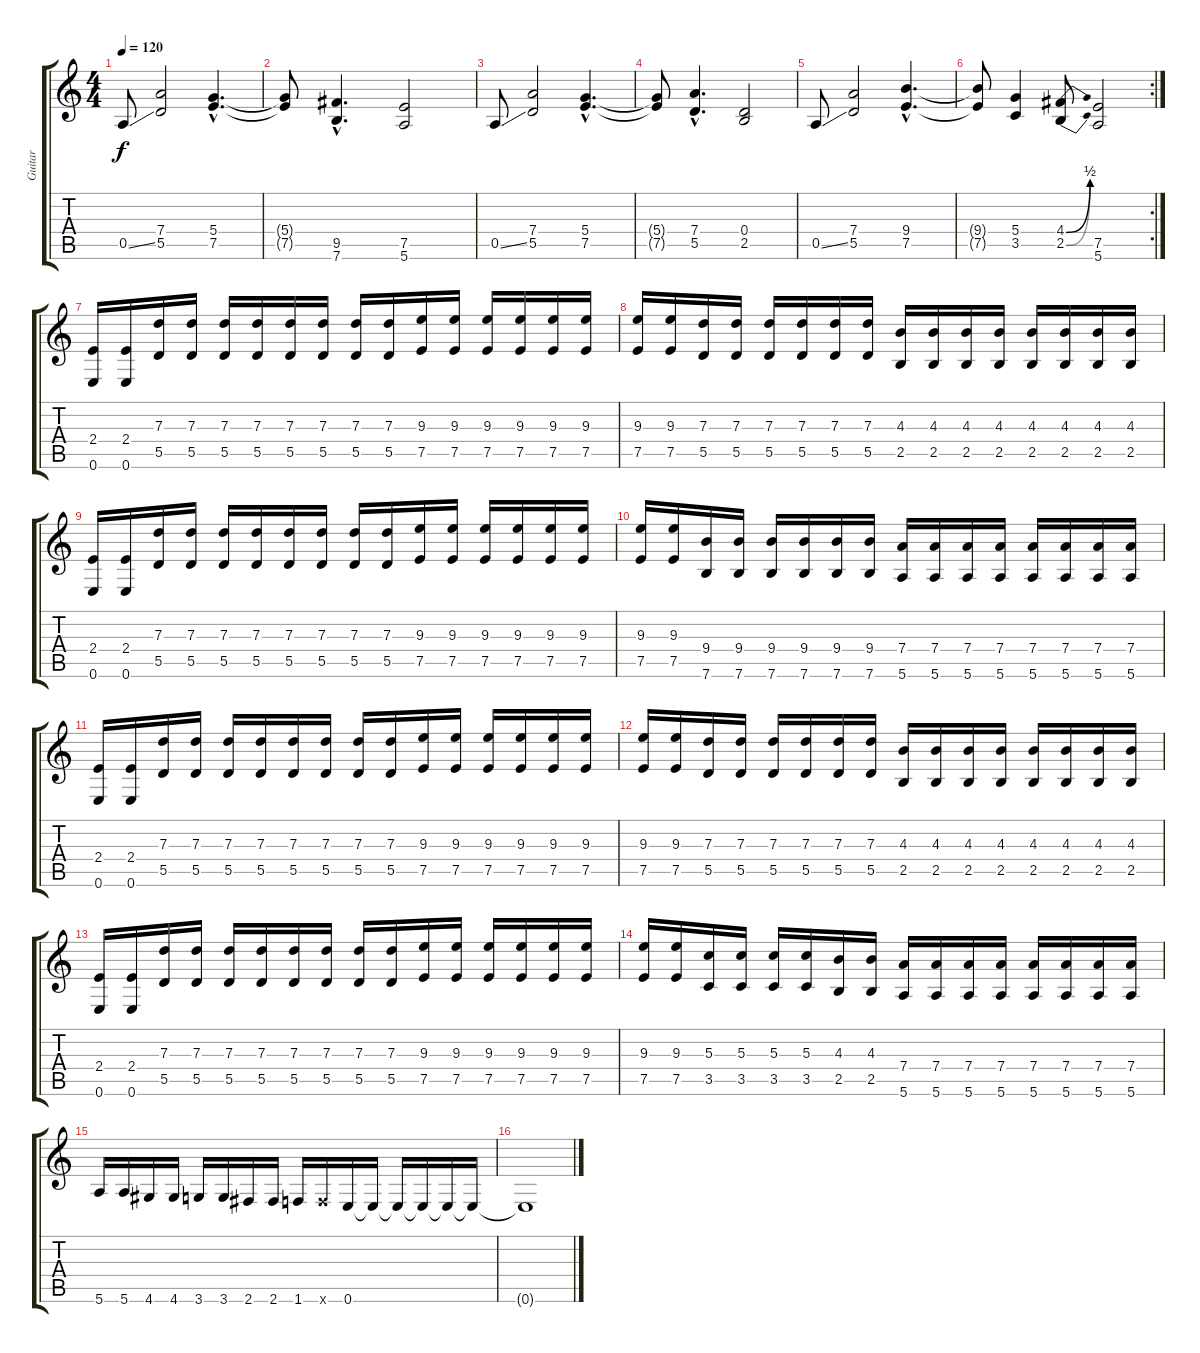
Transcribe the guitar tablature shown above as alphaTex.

\track ("Guitar" "Guitar") {instrument distortionguitar}
\staff {score tabs}
\tuning (E4 B3 G3 D3 A2 E2) {hide}
\ts (4 4)
\tempo 120
\clef g2
\ks c
0.5{ss}.8{dy f} (7.4 5.5).2 (5.4{hac} 7.5{hac}).4{d} |
(5.4{t} 7.5{t}).8 (9.5{hac} 7.6{hac}).4{d} (7.5 5.6).2 |
0.5{ss}.8 (7.4 5.5).2 (5.4{hac} 7.5{hac}).4{d} |
(5.4{t} 7.5{t}).8 (7.4{hac} 5.5{hac}).4{d} (0.4 2.5).2 |
0.5{ss}.8 (7.4 5.5).2 (9.4{hac} 7.5{hac}).4{d} |
\rc 2
(9.4{t} 7.5{t}).8 (5.4 3.5).4 (4.4{be (bend 0 0 60 2)} 2.5{be (bend 0 0 60 2)}).8 (7.5 5.6).2 |
(2.4 0.6).16{volume 16 balance 8 instrument acousticguitarnylon} (2.4 0.6).16 (7.3 5.5).16 (7.3 5.5).16 (7.3 5.5).16 (7.3 5.5).16 (7.3 5.5).16 (7.3 5.5).16 (7.3 5.5).16 (7.3 5.5).16 (9.3 7.5).16 (9.3 7.5).16 (9.3 7.5).16 (9.3 7.5).16 (9.3 7.5).16 (9.3 7.5).16 |
(9.3 7.5).16 (9.3 7.5).16 (7.3 5.5).16 (7.3 5.5).16 (7.3 5.5).16 (7.3 5.5).16 (7.3 5.5).16 (7.3 5.5).16 (4.3 2.5).16 (4.3 2.5).16 (4.3 2.5).16 (4.3 2.5).16 (4.3 2.5).16 (4.3 2.5).16 (4.3 2.5).16 (4.3 2.5).16 |
(2.4 0.6).16 (2.4 0.6).16 (7.3 5.5).16 (7.3 5.5).16 (7.3 5.5).16 (7.3 5.5).16 (7.3 5.5).16 (7.3 5.5).16 (7.3 5.5).16 (7.3 5.5).16 (9.3 7.5).16 (9.3 7.5).16 (9.3 7.5).16 (9.3 7.5).16 (9.3 7.5).16 (9.3 7.5).16 |
(9.3 7.5).16 (9.3 7.5).16 (9.4 7.6).16 (9.4 7.6).16 (9.4 7.6).16 (9.4 7.6).16 (9.4 7.6).16 (9.4 7.6).16 (7.4 5.6).16 (7.4 5.6).16 (7.4 5.6).16 (7.4 5.6).16 (7.4 5.6).16 (7.4 5.6).16 (7.4 5.6).16 (7.4 5.6).16 |
(2.4 0.6).16 (2.4 0.6).16 (7.3 5.5).16 (7.3 5.5).16 (7.3 5.5).16 (7.3 5.5).16 (7.3 5.5).16 (7.3 5.5).16 (7.3 5.5).16 (7.3 5.5).16 (9.3 7.5).16 (9.3 7.5).16 (9.3 7.5).16 (9.3 7.5).16 (9.3 7.5).16 (9.3 7.5).16 |
(9.3 7.5).16 (9.3 7.5).16 (7.3 5.5).16 (7.3 5.5).16 (7.3 5.5).16 (7.3 5.5).16 (7.3 5.5).16 (7.3 5.5).16 (4.3 2.5).16 (4.3 2.5).16 (4.3 2.5).16 (4.3 2.5).16 (4.3 2.5).16 (4.3 2.5).16 (4.3 2.5).16 (4.3 2.5).16 |
(2.4 0.6).16 (2.4 0.6).16 (7.3 5.5).16 (7.3 5.5).16 (7.3 5.5).16 (7.3 5.5).16 (7.3 5.5).16 (7.3 5.5).16 (7.3 5.5).16 (7.3 5.5).16 (9.3 7.5).16 (9.3 7.5).16 (9.3 7.5).16 (9.3 7.5).16 (9.3 7.5).16 (9.3 7.5).16 |
(9.3 7.5).16 (9.3 7.5).16 (5.3 3.5).16 (5.3 3.5).16 (5.3 3.5).16 (5.3 3.5).16 (4.3 2.5).16 (4.3 2.5).16 (7.4 5.6).16 (7.4 5.6).16 (7.4 5.6).16 (7.4 5.6).16 (7.4 5.6).16 (7.4 5.6).16 (7.4 5.6).16 (7.4 5.6).16 |
5.6.16 5.6.16 4.6.16 4.6.16 3.6.16 3.6.16 2.6.16 2.6.16 1.6.16 1.6{x}.16 0.6.16 0.6{t}.16 0.6{t}.16 0.6{t}.16 0.6{t}.16 0.6{t}.16 |
0.6{t}.1
